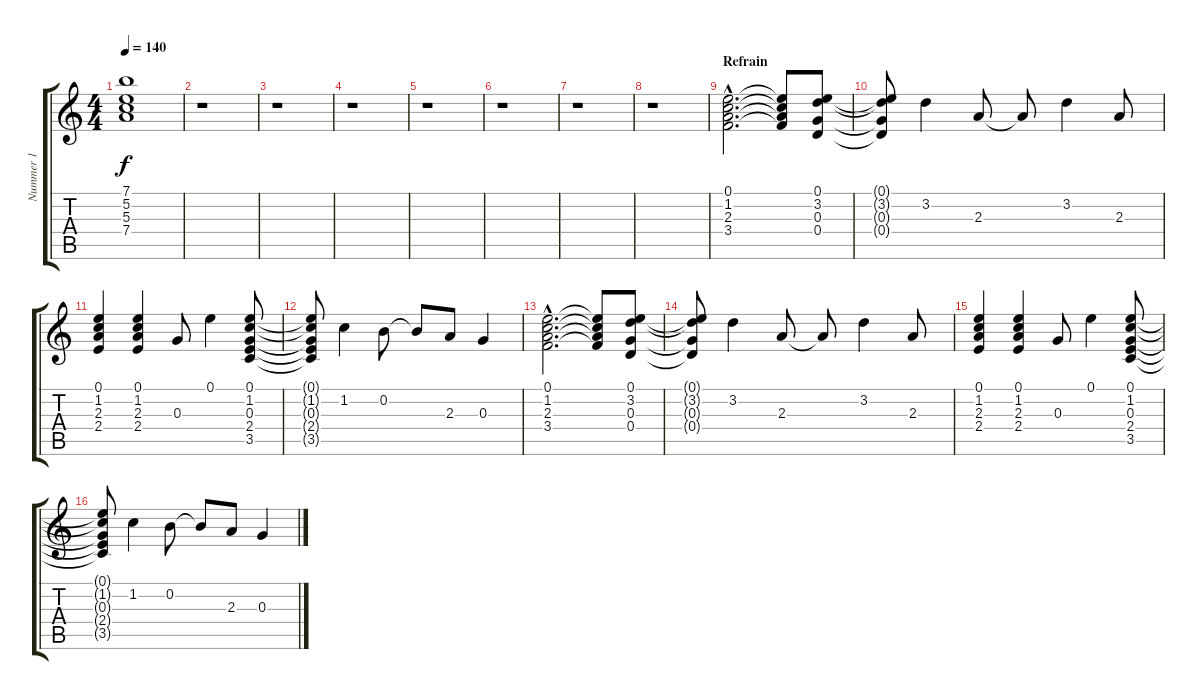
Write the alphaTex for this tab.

\track ("Nummer 1" "Nummer 1") {instrument electricguitarclean}
\staff {score tabs}
\tuning (E4 B3 G3 D3 A2 E2) {hide}
\ts (4 4)
\tempo 140
\clef g2
\ks c
(7.1 5.2 5.3 7.4).1{dy f} |
r.1 |
r.1 |
r.1 |
r.1 |
r.1 |
r.1 |
r.1 |
\section ("" "Refrain")
(0.1{hac} 1.2{hac} 2.3{hac} 3.4{hac}).2{d} (0.1{t} 1.2{t} 2.3{t} 3.4{t}).8 (0.1 3.2 0.3 0.4).8 |
(0.1{t} 3.2{t} 0.3{t} 0.4{t}).8 3.2.4 2.3.8 2.3{t}.8 3.2.4 2.3.8 |
(0.1 1.2 2.3 2.4).4 (0.1 1.2 2.3 2.4).4 0.3.8 0.1.4 (0.1 1.2 0.3 2.4 3.5).8 |
(0.1{t} 1.2{t} 0.3{t} 2.4{t} 3.5{t}).8 1.2.4 0.2.8 0.2{t}.8 2.3.8 0.3.4 |
(0.1{hac} 1.2{hac} 2.3{hac} 3.4{hac}).2{d} (0.1{t} 1.2{t} 2.3{t} 3.4{t}).8 (0.1 3.2 0.3 0.4).8 |
(0.1{t} 3.2{t} 0.3{t} 0.4{t}).8 3.2.4 2.3.8 2.3{t}.8 3.2.4 2.3.8 |
(0.1 1.2 2.3 2.4).4 (0.1 1.2 2.3 2.4).4 0.3.8 0.1.4 (0.1 1.2 0.3 2.4 3.5).8 |
(0.1{t} 1.2{t} 0.3{t} 2.4{t} 3.5{t}).8 1.2.4 0.2.8 0.2{t}.8 2.3.8 0.3.4
